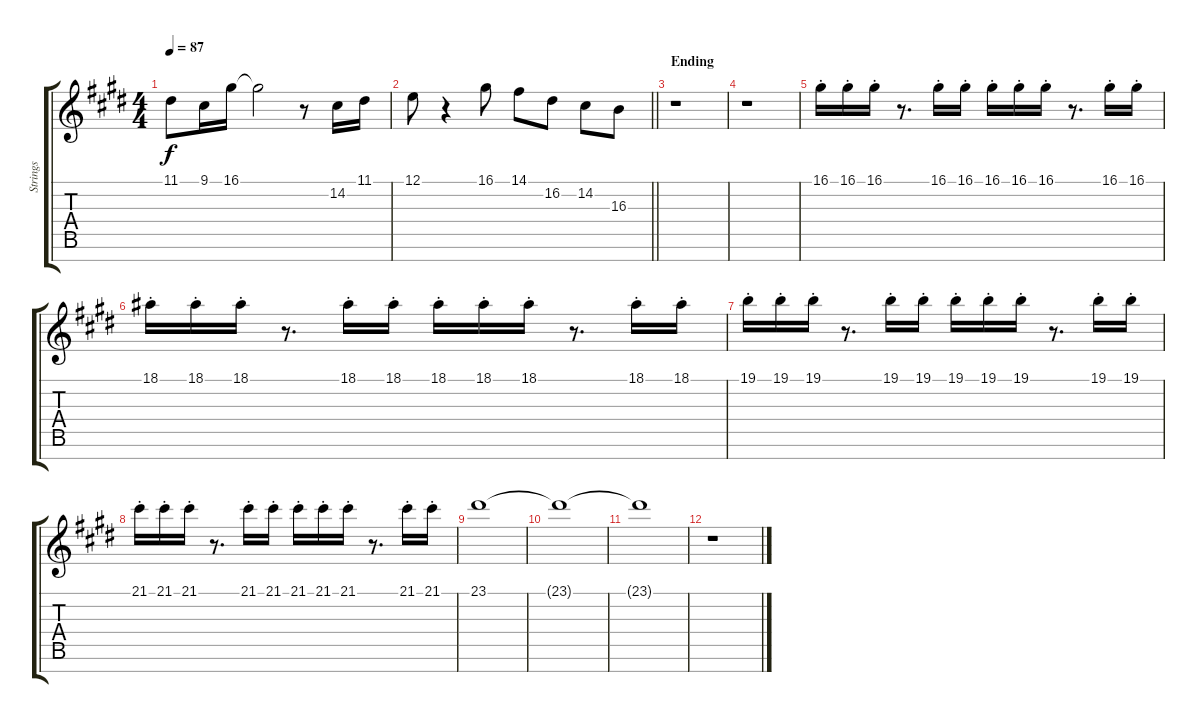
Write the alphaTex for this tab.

\track ("Strings" "Strings") {instrument stringensemble1}
\staff {score tabs}
\tuning (E4 B3 G3 D3 A2 E2 B1) {hide}
\ts (4 4)
\tempo 87
\clef g2
\ks e
11.1.8{dy f} 9.1.16 16.1.16 16.1{t}.2 r.8 14.2.16 11.1.16 |
\barLineRight lightlight
12.1.8 r.4 16.1.8 14.1.8 16.2.8 14.2.8 16.3.8 |
\section ("" "Ending")
r.1 |
r.1 |
16.1{st}.16 16.1{st}.16 16.1{st}.16 r.8{d} 16.1{st}.16 16.1{st}.16 16.1{st}.16 16.1{st}.16 16.1{st}.16 r.8{d} 16.1{st}.16 16.1{st}.16 |
18.1{st}.16 18.1{st}.16 18.1{st}.16 r.8{d} 18.1{st}.16 18.1{st}.16 18.1{st}.16 18.1{st}.16 18.1{st}.16 r.8{d} 18.1{st}.16 18.1{st}.16 |
19.1{st}.16 19.1{st}.16 19.1{st}.16 r.8{d} 19.1{st}.16 19.1{st}.16 19.1{st}.16 19.1{st}.16 19.1{st}.16 r.8{d} 19.1{st}.16 19.1{st}.16 |
21.1{st}.16 21.1{st}.16 21.1{st}.16 r.8{d} 21.1{st}.16 21.1{st}.16 21.1{st}.16 21.1{st}.16 21.1{st}.16 r.8{d} 21.1{st}.16 21.1{st}.16 |
23.1.1 |
23.1{t}.1 |
23.1{t}.1 |
r.1
